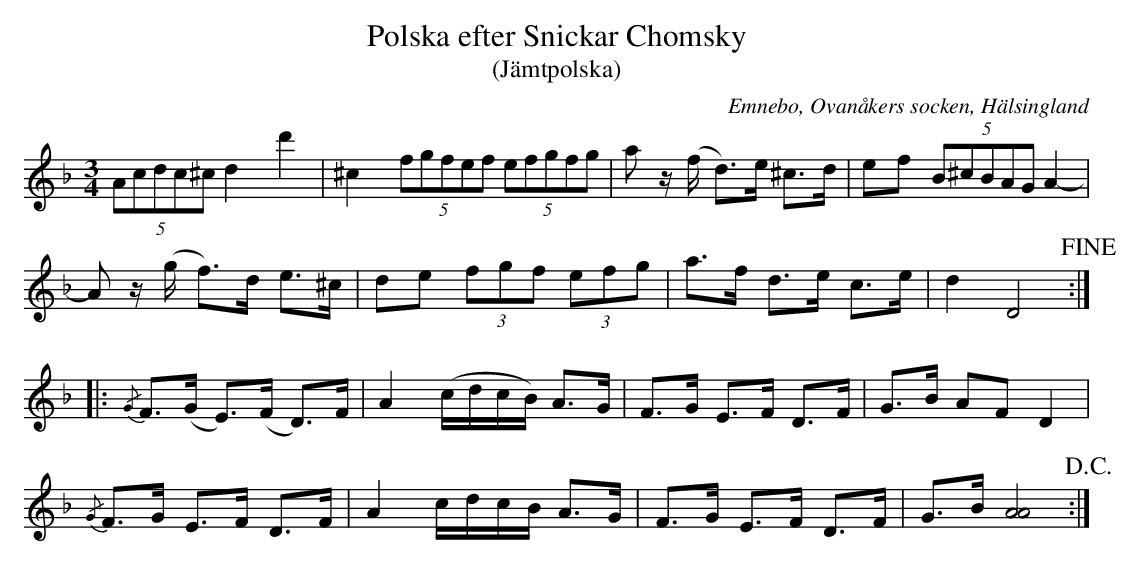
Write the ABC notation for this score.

X:1
T: Polska efter Snickar Chomsky
T: (Jämtpolska)
O: Emnebo, Ovanåkers socken, Hälsingland
M: 3/4
L: 1/16
K: Dm
(5:2A2c2d2c2^c2 d4 d'4 | ^c4 (5:2f2g2f2e2f2 (5:2e2f2g2f2g2 | a2 z(f d2)>e2 ^c2>d2 | e2f2 (5:2B2^c2B2A2G2 A4- |
A2 z(g f2)>d2     e2>^c2 | d2e2 (3f2g2f2 (3e2f2g2 | a2>f2 d2>e2 c2>e2 | d4   D8 !fine! ::
{/G}F2>(G2 E2>)(F2 D2>)F2 | A4 (cdcB) A2>G2 | F2>G2 E2>F2 D2>F2 | G2>B2 A2F2  D4      |
{/G}F2>G2  E2>F2   D2>F2  | A4  cdcB  A2>G2 | F2>G2 E2>F2 D2>F2 | G2>B2 [AA]8 !D.C.! :|
